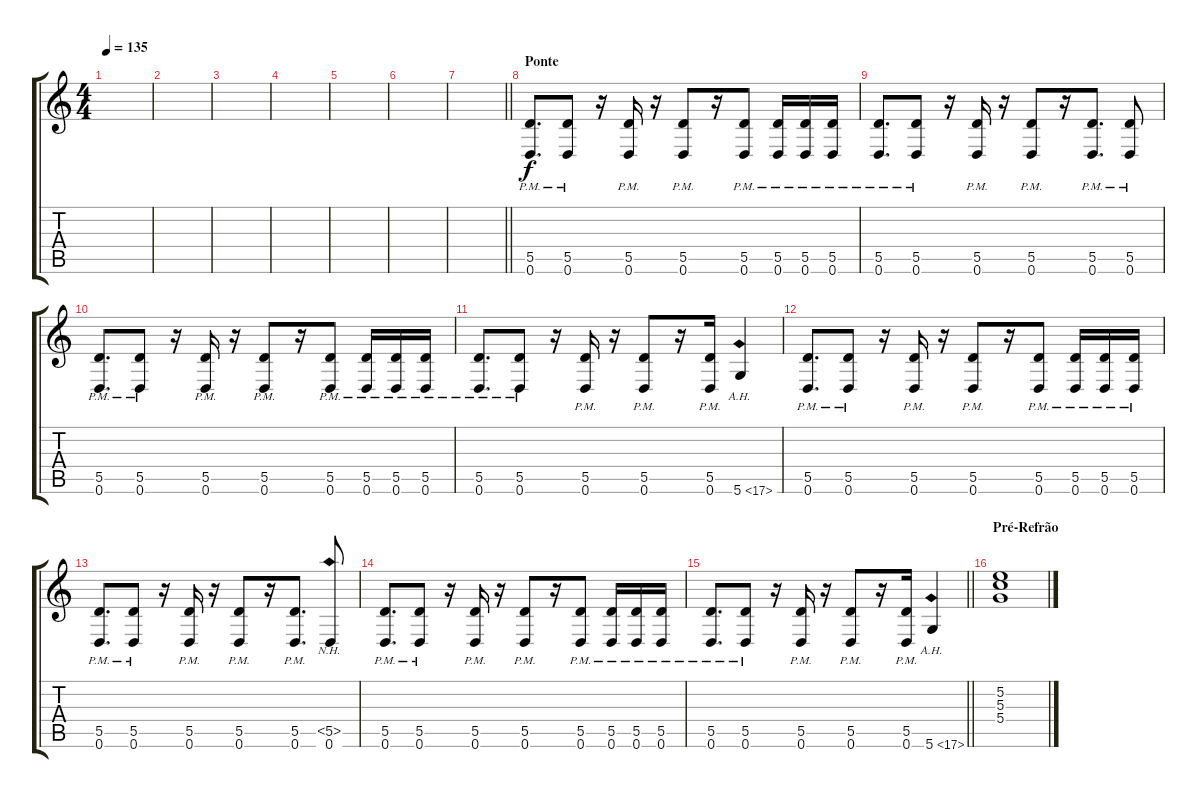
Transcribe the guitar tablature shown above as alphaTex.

\track "" {instrument distortionguitar}
\staff {score tabs}
\tuning (E4 B3 G3 D3 A2 D2) {hide}
\ts (4 4)
\tempo 135
\clef g2
\ks c
|
|
|
|
|
|
\barLineRight lightlight
|
\section ("" "Ponte")
(5.5{pm} 0.6).8{d} (5.5{pm} 0.6).8 r.16 (5.5{pm} 0.6).16 r.16 (5.5{pm} 0.6).8 r.16 (5.5{pm} 0.6).8 (5.5{pm} 0.6).16 (5.5{pm} 0.6).16 (5.5{pm} 0.6).16 |
(5.5{pm} 0.6).8{d} (5.5{pm} 0.6).8 r.16 (5.5{pm} 0.6).16 r.16 (5.5{pm} 0.6).8 r.16 (5.5{pm} 0.6).8{d} (5.5{pm} 0.6).8 |
(5.5{pm} 0.6).8{d} (5.5{pm} 0.6).8 r.16 (5.5{pm} 0.6).16 r.16 (5.5{pm} 0.6).8 r.16 (5.5{pm} 0.6).8 (5.5{pm} 0.6).16 (5.5{pm} 0.6).16 (5.5{pm} 0.6).16 |
(5.5{pm} 0.6).8{d} (5.5{pm} 0.6).8 r.16 (5.5{pm} 0.6).16 r.16 (5.5{pm} 0.6).8 r.16 (5.5{pm} 0.6).16 5.6{ah 12}.4 |
(5.5{pm} 0.6).8{d} (5.5{pm} 0.6).8 r.16 (5.5{pm} 0.6).16 r.16 (5.5{pm} 0.6).8 r.16 (5.5{pm} 0.6).8 (5.5{pm} 0.6).16 (5.5{pm} 0.6).16 (5.5{pm} 0.6).16 |
(5.5{pm} 0.6).8{d} (5.5{pm} 0.6).8 r.16 (5.5{pm} 0.6).16 r.16 (5.5{pm} 0.6).8 r.16 (5.5{pm} 0.6).8{d} (5.5{nh} 0.6).8 |
(5.5{pm} 0.6).8{d} (5.5{pm} 0.6).8 r.16 (5.5{pm} 0.6).16 r.16 (5.5{pm} 0.6).8 r.16 (5.5{pm} 0.6).8 (5.5{pm} 0.6).16 (5.5{pm} 0.6).16 (5.5{pm} 0.6).16 |
\barLineRight lightlight
(5.5{pm} 0.6).8{d} (5.5{pm} 0.6).8 r.16 (5.5{pm} 0.6).16 r.16 (5.5{pm} 0.6).8 r.16 (5.5{pm} 0.6).16 5.6{ah 12}.4 |
\section ("" "Pré-Refrão")
(5.2 5.3 5.4).1
